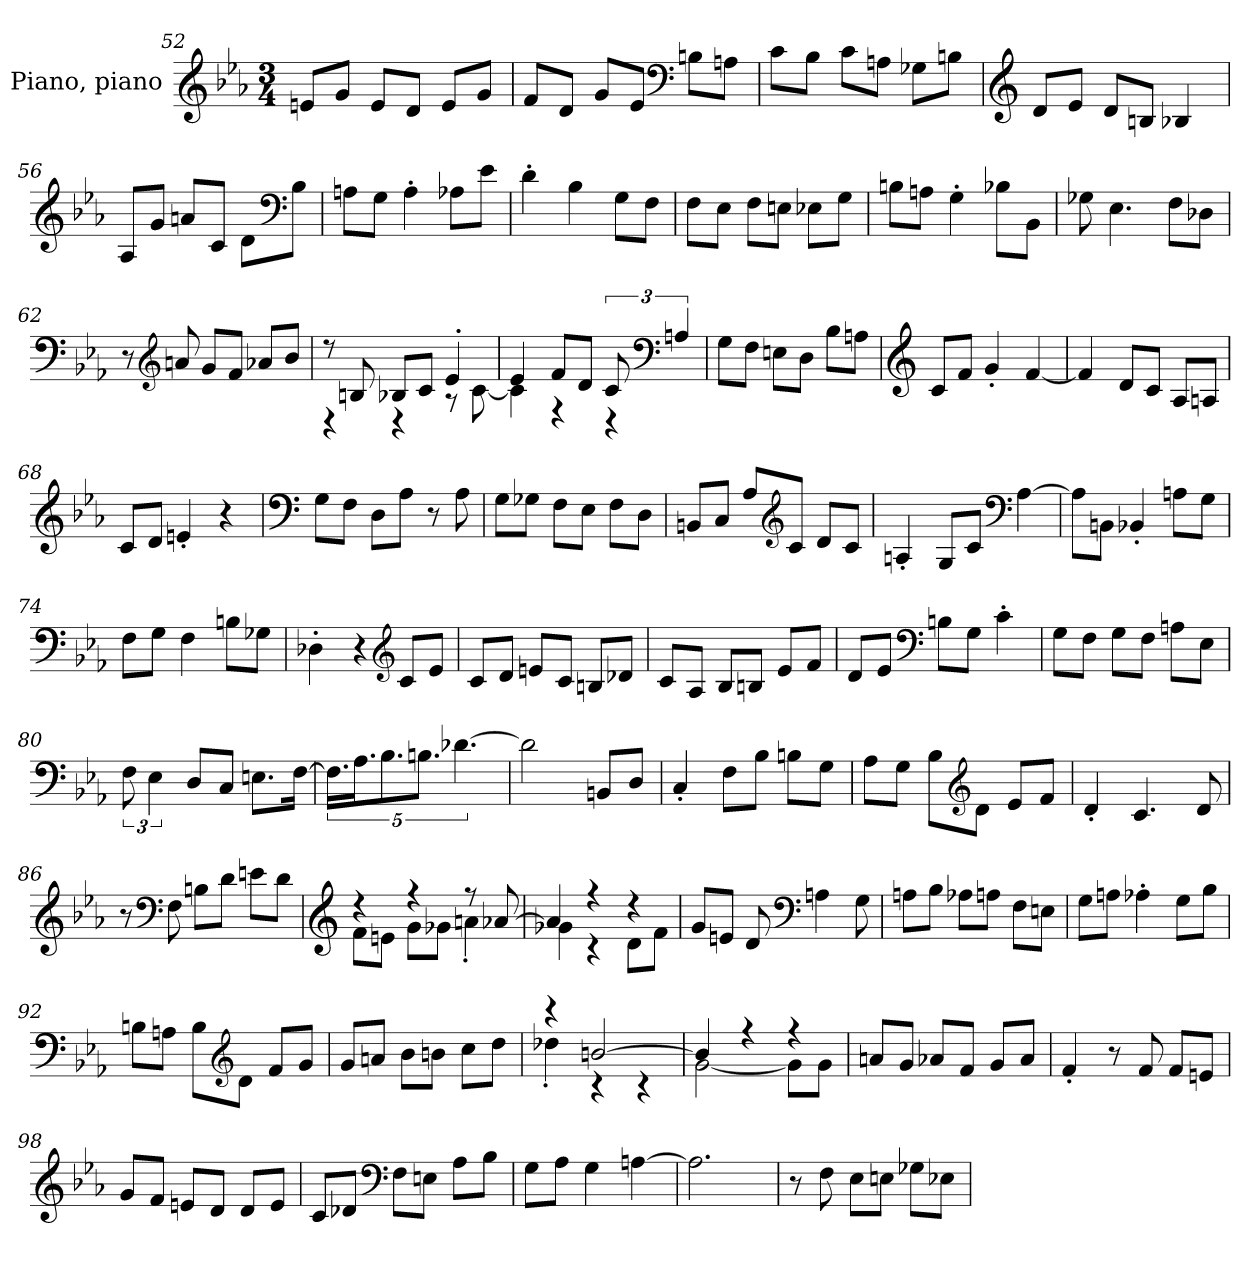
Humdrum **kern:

**kern
*part1
*staff1
*I"Piano, piano
!!LO:LB:g=z
*clefG2
*k[b-e-a-]
*M3/4
=52
8en/L
8g/J
8e/L
8d/J
8e/L
8g/J
=53
8f/L
8d/J
8g/L
8e-/J
*clefF4
8Bn\L
8An\J
=54
8c\L
8B-\J
8c\L
8An\J
8G-X\L
8Bn\J
=55
*clefG2
8d/L
8e-/J
8d/L
8Bn/J
4B-X/
=56
8A-/L
8g/J
8an/L
8c/J
8d\L
*clefF4
8B-\J
!!LO:LB:g=z
=57
8An\L
8G\J
4A'\
8A-X\L
8e-\J
=58
4d'\
4B-\
8G\L
8F\J
=59
8F\L
8E-\J
8F\L
8En\J
8E-X\L
8G\J
=60
8Bn\L
8An\J
4G'\
8B-X\L
8BB-\J
=61
8G-X\
4.E-\
8F\L
8D-X\J
=62
8r
*clefG2
8an/
8g/L
8f/J
8a-X/L
8b-/J
!!LO:PB:g=z
=63
*^
8r	4r
8Bn/	.
8B-X/L	4r
8c/J	.
4e-'/	8r
.	[8c\
=64	=64
4e-/	4c\]
8f/L	4r
8d/J	.
12c/	4r
*clefF4	*
6An/	.
*v	*v
=65
8G\L
8F\J
8En\L
8D\J
8B-\L
8An\J
=66
*clefG2
8c/L
8f/J
4g'/
[4f/
=67
4f/]
8d/L
8c/J
8A-/L
8An/J
=68
8c/L
8d/J
4en'/
4r
!!LO:LB:g=z
=69
*clefF4
8G\L
8F\J
8D\L
8A-\J
8r
8A-\
=70
8G\L
8G-X\J
8F\L
8E-\J
8F\L
8D\J
=71
8BBn/L
8C/J
8A-/L
*clefG2
8c/J
8d/L
8c/J
=72
4An'/
8G/L
8c/J
*clefF4
[4A\
=73
8A\L]
8BBn\J
4BB-X'/
8An\L
8G\J
!!LO:LB:g=z
=74
8F\L
8G\J
4F\
8Bn\L
8G-X\J
=75
4D-X'\
4r
*clefG2
8c/L
8e-/J
=76
8c/L
8d/J
8en/L
8c/J
8Bn/L
8d-X/J
=77
8c/L
8A-/J
8B-/L
8Bn/J
8e-/L
8f/J
=78
8d/L
8e-/J
*clefF4
8Bn\L
8G\J
4c'\
!!LO:LB:g=z
=79
8G\L
8F\J
8G\L
8F\J
8An\L
8E-\J
=80
12F\
6E-\
8D/L
8C/J
8.En\L
[16F\Jk
=81
20.F\LL]
20.A-\J
10.B-\
10.Bn\J
[5.d-X\
=82
2d-\]
8BBn/L
8D/J
=83
4C'/
8F\L
8B-\J
8Bn\L
8G\J
=84
8A-\L
8G\J
8B-\L
*clefG2
8d\J
8e-/L
8f/J
!!LO:LB:g=z
=85
4d'/
4.c/
8d/
=86
8r
*clefF4
8F\
8Bn\L
8d\J
8en\L
8d\J
=87
*clefG2
*^
4r	8f\L
.	8en\J
4r	8g\L
.	8g-X\J
8r	4an'\
[8a-X/	.
=88	=88
4a-/]	4g-X\
4r	4r
4r	8d\L
.	8f\J
*v	*v
=89
8g/L
8en/J
8d/
*clefF4
4An\
8G\
!!LO:LB:g=z
=90
8An\L
8B-\J
8A-X\L
8An\J
8F\L
8En\J
=91
8G\L
8An\J
4A-X'\
8G\L
8B-\J
=92
8Bn\L
8An\J
8B\L
*clefG2
8d\J
8f/L
8g/J
=93
8g/L
8an/J
8b-\L
8bn\J
8cc\L
8dd\J
=94
*^
4r	4dd-X'\
[2bn/	4r
.	4r
=95	=95
4b/]	[2g\
4r	.
4r	8g\L]
.	8g\J
*v	*v
!!LO:LB:g=z
=96
8an/L
8g/J
8a-X/L
8f/J
8g/L
8a-/J
=97
4f'/
8r
8f/
8f/L
8en/J
=98
8g/L
8f/J
8en/L
8d/J
8d/L
8e/J
=99
8c/L
8d-X/J
*clefF4
8F\L
8En\J
8A-\L
8B-\J
=100
8G\L
8A-\J
4G\
[4An\
=101
2.A\]
!!LO:LB:g=z
=102
8r
8F\
8E-\L
8En\J
8G-X\L
8E-X\J
=
*-
